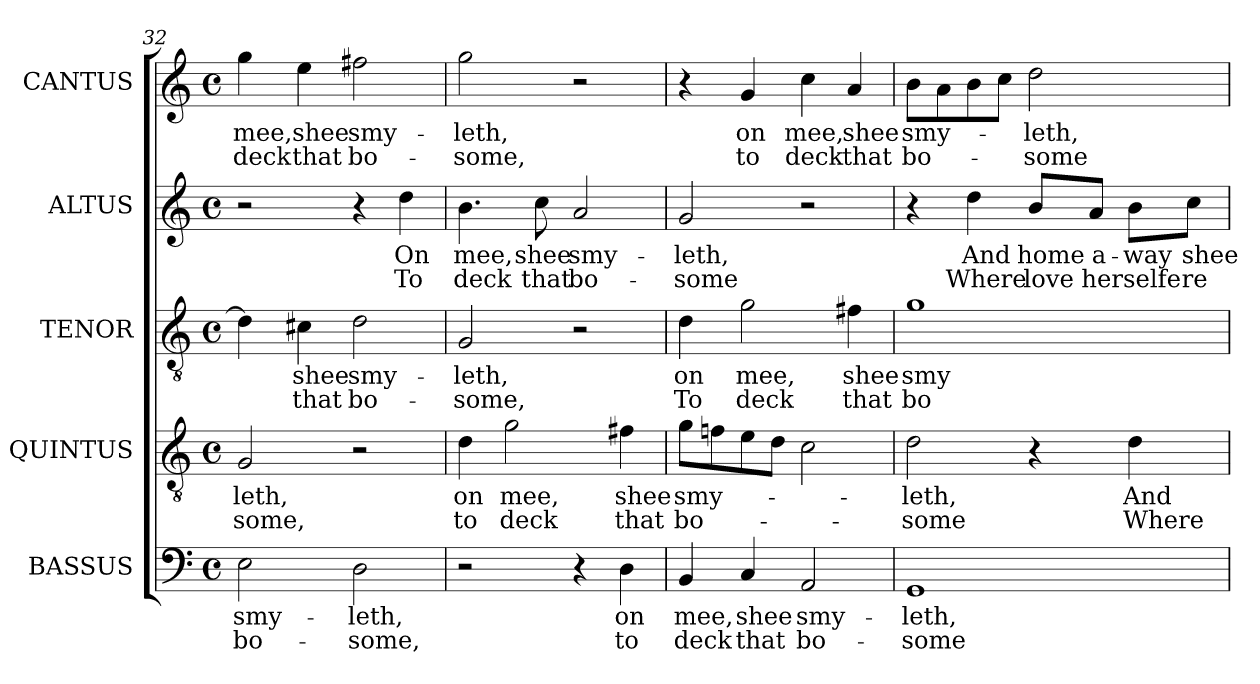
**kern	**text	**text	**kern	**text	**text	**kern	**text	**text	**kern	**text	**text	**kern	**text	**text
*part5	*part5	*part5	*part4	*part4	*part4	*part3	*part3	*part3	*part2	*part2	*part2	*part1	*part1	*part1
*staff5	*staff5	*staff5	*staff4	*staff4	*staff4	*staff3	*staff3	*staff3	*staff2	*staff2	*staff2	*staff1	*staff1	*staff1
*I"BASSUS	*	*	*I"QUINTUS	*	*	*I"TENOR	*	*	*I"ALTUS	*	*	*I"CANTUS	*	*
*I'B	*	*	*I'T	*	*	*	*	*	*	*	*	*I'S	*	*
!!LO:LB:g=z
*clefF4	*	*	*clefGv2	*	*	*clefGv2	*	*	*clefG2	*	*	*clefG2	*	*
*	*	*	*ITrd7c12	*	*	*ITrd7c12	*	*	*	*	*	*	*	*
*k[]	*	*	*k[]	*	*	*k[]	*	*	*k[]	*	*	*k[]	*	*
*C:	*	*	*C:	*	*	*C:	*	*	*C:	*	*	*C:	*	*
*M4/4	*	*	*M4/4	*	*	*M4/4	*	*	*M4/4	*	*	*M4/4	*	*
*met(c)	*	*	*met(c)	*	*	*met(c)	*	*	*met(c)	*	*	*met(c)	*	*
=32	=32	=32	=32	=32	=32	=32	=32	=32	=32	=32	=32	=32	=32	=32
!	!LO:LY:b:color=#000000	!LO:LY:b:color=#000000	!	!	!	!	!	!	!	!	!	!	!	!
!	!	!	!	!LO:LY:b:color=#000000	!LO:LY:b:color=#000000	!	!	!	!	!	!	!	!	!
!	!	!	!	!	!	!	!	!	!	!	!	!	!LO:LY:b:color=#000000	!LO:LY:b:color=#000000
2Ei\	smy-	bo-	2GGi/	-leth,	-some,	4Di\]	.	.	2r	.	.	4ggi\	mee,	deck
!	!	!	!	!	!	!	!LO:LY:b:color=#000000	!LO:LY:b:color=#000000	!	!	!	!	!	!
!	!	!	!	!	!	!	!	!	!	!	!	!	!LO:LY:b:color=#000000	!LO:LY:b:color=#000000
.	.	.	.	.	.	4C#Xi\	shee	that	.	.	.	4eei\	shee	that
!	!LO:LY:b:color=#000000	!LO:LY:b:color=#000000	!	!	!	!	!	!	!	!	!	!	!	!
!	!	!	!	!	!	!	!LO:LY:b:color=#000000	!LO:LY:b:color=#000000	!	!	!	!	!	!
!	!	!	!	!	!	!	!	!	!	!	!	!	!LO:LY:b:color=#000000	!LO:LY:b:color=#000000
2Di\	-leth,	-some,	2r	.	.	2Di\	smy-	bo-	4r	.	.	2ff#Xi\	smy-	bo-
!	!	!	!	!	!	!	!	!	!	!LO:LY:b:color=#000000	!LO:LY:b:color=#000000	!	!	!
.	.	.	.	.	.	.	.	.	4ddi\	On	To	.	.	.
=33	=33	=33	=33	=33	=33	=33	=33	=33	=33	=33	=33	=33	=33	=33
!	!	!	!	!LO:LY:b:color=#000000	!LO:LY:b:color=#000000	!	!	!	!	!	!	!	!	!
!	!	!	!	!	!	!	!LO:LY:b:color=#000000	!LO:LY:b:color=#000000	!	!	!	!	!	!
!	!	!	!	!	!	!	!	!	!	!LO:LY:b:color=#000000	!LO:LY:b:color=#000000	!	!	!
!	!	!	!	!	!	!	!	!	!	!	!	!	!LO:LY:b:color=#000000	!LO:LY:b:color=#000000
2r	.	.	4Di\	on	to	2GGi/	-leth,	-some,	4.bi\	mee,	deck	2ggi\	-leth,	-some,
!	!	!	!	!LO:LY:b:color=#000000	!LO:LY:b:color=#000000	!	!	!	!	!	!	!	!	!
.	.	.	2Gi\	mee,	deck	.	.	.	.	.	.	.	.	.
!	!	!	!	!	!	!	!	!	!	!LO:LY:b:color=#000000	!LO:LY:b:color=#000000	!	!	!
.	.	.	.	.	.	.	.	.	8cci\	shee	that	.	.	.
!	!	!	!	!	!	!	!	!	!	!LO:LY:b:color=#000000	!LO:LY:b:color=#000000	!	!	!
4r	.	.	.	.	.	2r	.	.	2ai/	smy-	bo-	2r	.	.
!	!LO:LY:b:color=#000000	!LO:LY:b:color=#000000	!	!	!	!	!	!	!	!	!	!	!	!
!	!	!	!	!LO:LY:b:color=#000000	!LO:LY:b:color=#000000	!	!	!	!	!	!	!	!	!
4Di\	on	to	4F#Xi\	shee	that	.	.	.	.	.	.	.	.	.
=34	=34	=34	=34	=34	=34	=34	=34	=34	=34	=34	=34	=34	=34	=34
!	!LO:LY:b:color=#000000	!LO:LY:b:color=#000000	!	!	!	!	!	!	!	!	!	!	!	!
!	!	!	!	!LO:LY:b:color=#000000	!LO:LY:b:color=#000000	!	!	!	!	!	!	!	!	!
!	!	!	!	!	!	!	!LO:LY:b:color=#000000	!LO:LY:b:color=#000000	!	!	!	!	!	!
!	!	!	!	!	!	!	!	!	!	!LO:LY:b:color=#000000	!LO:LY:b:color=#000000	!	!	!
4BBi/	mee,	deck	8Gi\L	smy-	bo-	4Di\	on	To	2gi/	-leth,	-some	4r	.	.
.	.	.	8Fni\	.	.	.	.	.	.	.	.	.	.	.
!	!LO:LY:b:color=#000000	!LO:LY:b:color=#000000	!	!	!	!	!	!	!	!	!	!	!	!
!	!	!	!	!	!	!	!LO:LY:b:color=#000000	!LO:LY:b:color=#000000	!	!	!	!	!	!
!	!	!	!	!	!	!	!	!	!	!	!	!	!LO:LY:b:color=#000000	!LO:LY:b:color=#000000
4Ci/	shee	that	8Ei\	.	.	2Gi\	mee,	deck	.	.	.	4gi/	on	to
.	.	.	8Di\J	.	.	.	.	.	.	.	.	.	.	.
!	!LO:LY:b:color=#000000	!LO:LY:b:color=#000000	!	!	!	!	!	!	!	!	!	!	!	!
!	!	!	!	!	!	!	!	!	!	!	!	!	!LO:LY:b:color=#000000	!LO:LY:b:color=#000000
2AAi/	smy-	bo-	2Ci\	.	.	.	.	.	2r	.	.	4cci\	mee,	deck
!	!	!	!	!	!	!	!LO:LY:b:color=#000000	!LO:LY:b:color=#000000	!	!	!	!	!	!
!	!	!	!	!	!	!	!	!	!	!	!	!	!LO:LY:b:color=#000000	!LO:LY:b:color=#000000
.	.	.	.	.	.	4F#Xi\	shee	that	.	.	.	4ai/	shee	that
=35	=35	=35	=35	=35	=35	=35	=35	=35	=35	=35	=35	=35	=35	=35
!	!LO:LY:b:color=#000000	!LO:LY:b:color=#000000	!	!	!	!	!	!	!	!	!	!	!	!
!	!	!	!	!LO:LY:b:color=#000000	!LO:LY:b:color=#000000	!	!	!	!	!	!	!	!	!
!	!	!	!	!	!	!	!LO:LY:b:color=#000000	!LO:LY:b:color=#000000	!	!	!	!	!	!
!	!	!	!	!	!	!	!	!	!	!	!	!	!LO:LY:b:color=#000000	!LO:LY:b:color=#000000
1GGi	-leth,	-some	2Di\	-leth,	-some	1Gi	smy-	bo-	4r	.	.	8bi\L	smy-	bo-
.	.	.	.	.	.	.	.	.	.	.	.	8ai\	.	.
!	!	!	!	!	!	!	!	!	!	!LO:LY:b:color=#000000	!LO:LY:b:color=#000000	!	!	!
.	.	.	.	.	.	.	.	.	4ddi\	And	Where	8bi\	.	.
.	.	.	.	.	.	.	.	.	.	.	.	8cci\J	.	.
!	!	!	!	!	!	!	!	!	!	!LO:LY:b:color=#000000	!LO:LY:b:color=#000000	!	!	!
!	!	!	!	!	!	!	!	!	!	!	!	!	!LO:LY:b:color=#000000	!LO:LY:b:color=#000000
.	.	.	4r	.	.	.	.	.	8bi/L	home	love	2ddi\	-leth,	-some
!	!	!	!	!	!	!	!	!	!	!LO:LY:b:color=#000000	!LO:LY:b:color=#000000	!	!	!
.	.	.	.	.	.	.	.	.	8ai/J	a-	her	.	.	.
!	!	!	!	!LO:LY:b:color=#000000	!LO:LY:b:color=#000000	!	!	!	!	!	!	!	!	!
!	!	!	!	!	!	!	!	!	!	!LO:LY:b:color=#000000	!LO:LY:b:color=#000000	!	!	!
.	.	.	4Di\	And	Where	.	.	.	8bi\L	-way	selfe	.	.	.
!	!	!	!	!	!	!	!	!	!	!LO:LY:b:color=#000000	!LO:LY:b:color=#000000	!	!	!
.	.	.	.	.	.	.	.	.	8cci\J	shee	re-	.	.	.
=	=	=	=	=	=	=	=	=	=	=	=	=	=	=
*-	*-	*-	*-	*-	*-	*-	*-	*-	*-	*-	*-	*-	*-	*-
